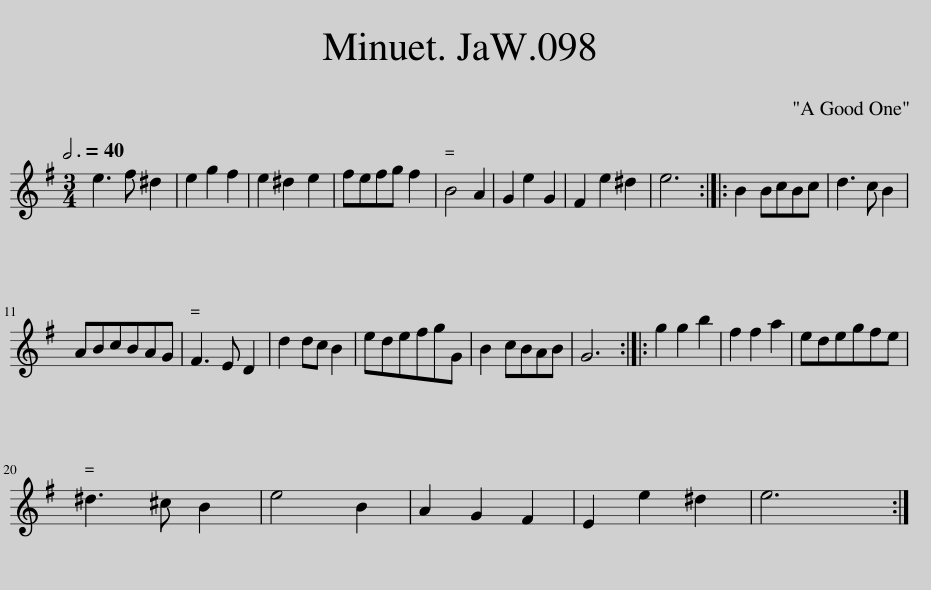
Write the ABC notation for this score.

X:1
L:1/8
Q:3/4=40
M:3/4
I:linebreak $
K:Emin
V:1 treble
V:1
 e3 f ^d2 | e2 g2 f2 | e2 ^d2 e2 | fefg f2 | B4 A2 | %5
 G2 e2 G2 | F2 e2 ^d2 | e6 :: B2 BcBc | d3 c B2 |$ %10
 ABcBAG | F3 E D2 | d2 dc B2 | edefgG | B2 cBAB | %15
 G6 :: g2 g2 b2 | f2 f2 a2 | edegfe |$ ^d3 ^c B2 | %20
 e4 B2 | A2 G2 F2 | E2 e2 ^d2 | e6 :| %24
